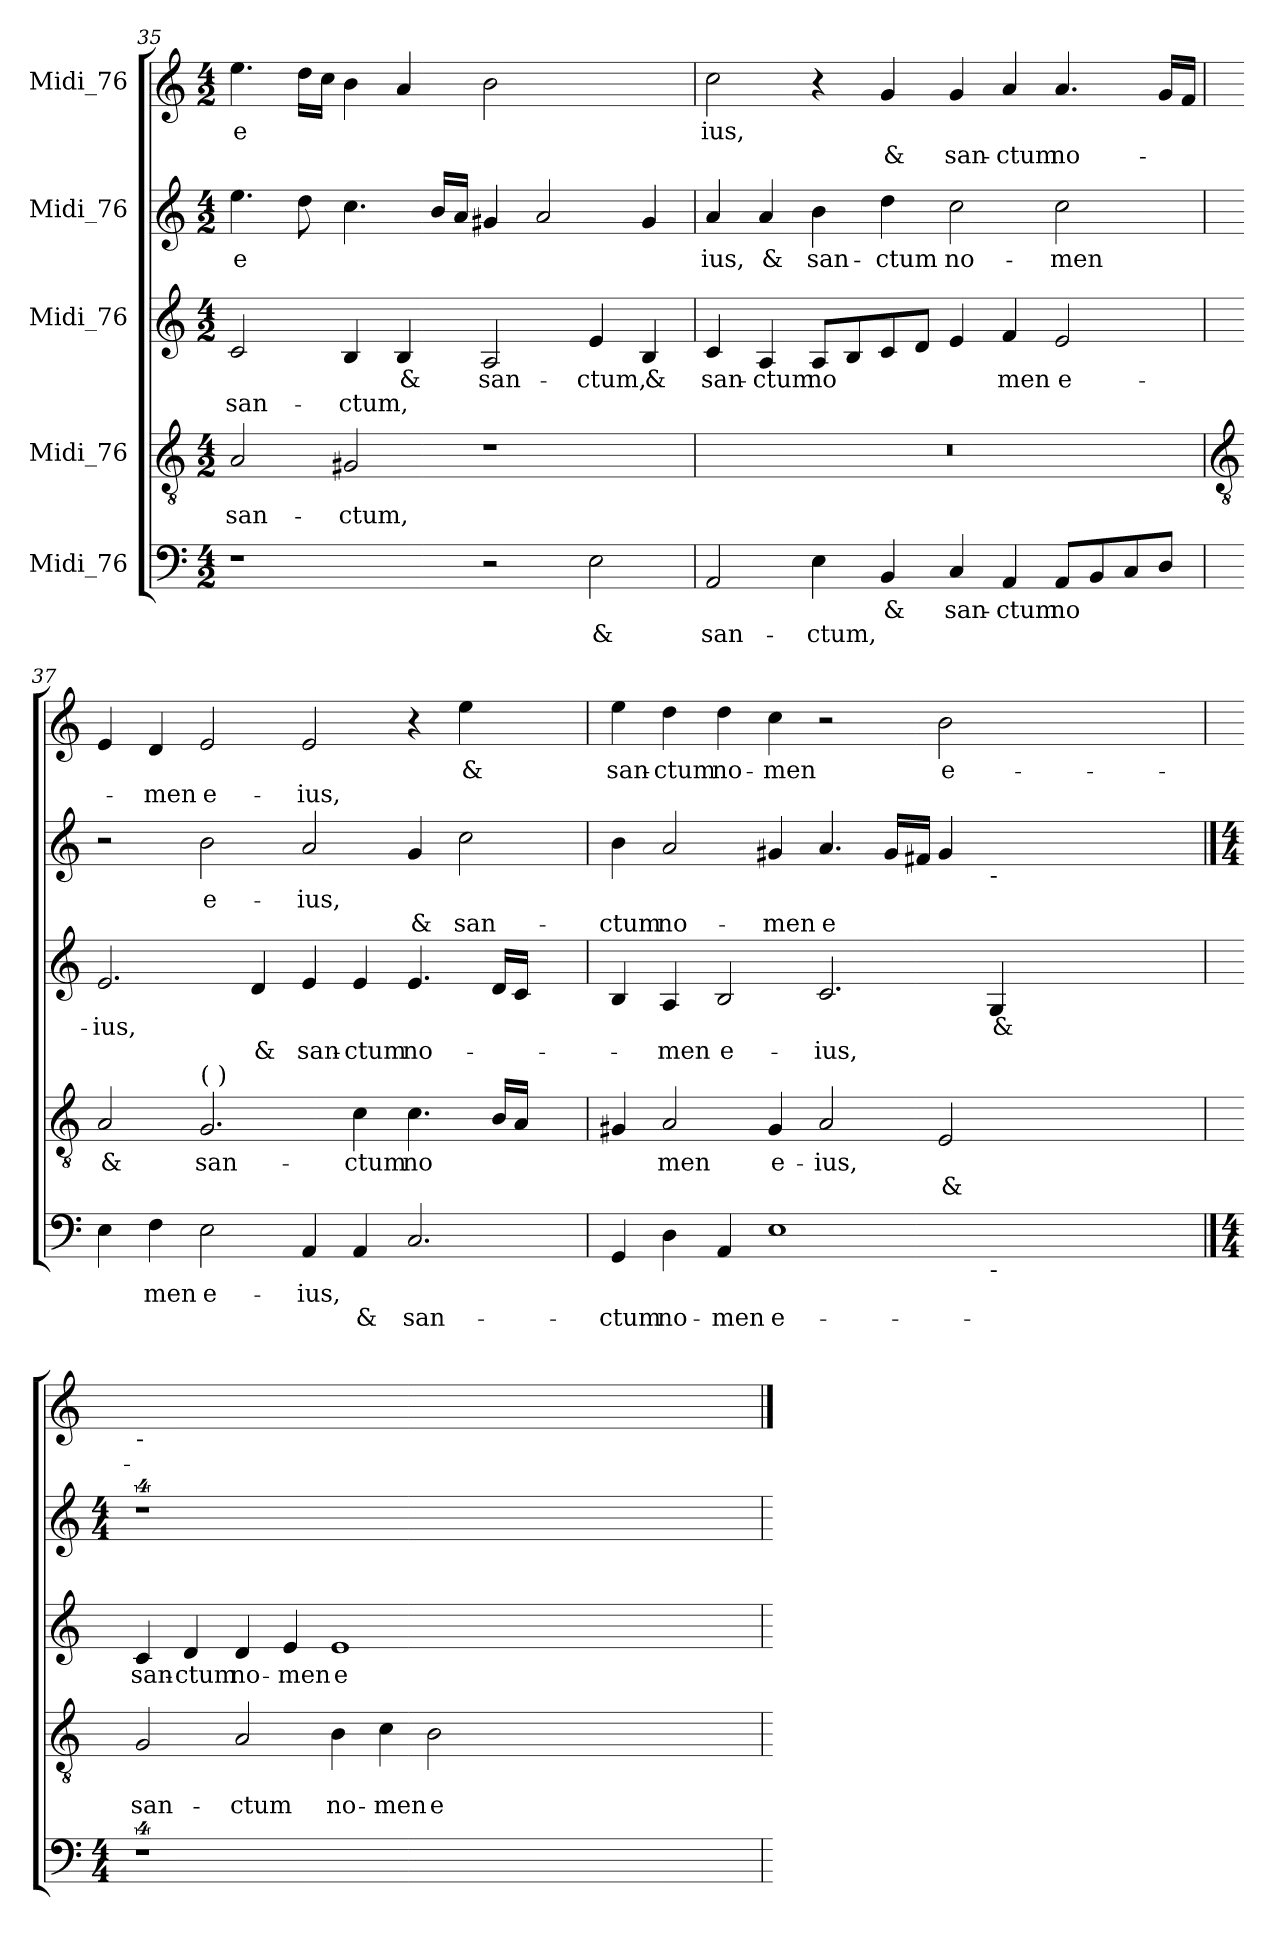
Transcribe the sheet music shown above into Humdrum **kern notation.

**kern	**text	**text	**kern	**text	**text	**kern	**text	**text	**kern	**text	**text	**kern	**text	**text
*part5	*part5	*part5	*part4	*part4	*part4	*part3	*part3	*part3	*part2	*part2	*part2	*part1	*part1	*part1
*staff5	*staff5	*staff5	*staff4	*staff4	*staff4	*staff3	*staff3	*staff3	*staff2	*staff2	*staff2	*staff1	*staff1	*staff1
*I"Midi_76	*	*	*I"Midi_76	*	*	*I"Midi_76	*	*	*I"Midi_76	*	*	*I"Midi_76	*	*
*clefF4	*	*	*clefGv2	*	*	*clefG2	*	*	*clefG2	*	*	*clefG2	*	*
*k[]	*	*	*k[]	*	*	*k[]	*	*	*k[]	*	*	*k[]	*	*
*C:	*	*	*C:	*	*	*C:	*	*	*C:	*	*	*C:	*	*
*M4/2	*	*	*M4/2	*	*	*M4/2	*	*	*M4/2	*	*	*M4/2	*	*
=35	=35	=35	=35	=35	=35	=35	=35	=35	=35	=35	=35	=35	=35	=35
!	!	!	!	!LO:LY:b	!	!	!	!LO:LY:b	!	!LO:LY:b	!	!	!LO:LY:b	!
1r	.	.	2A	san-	.	2c	.	san-	4.ee	e	.	4.ee	e	.
.	.	.	.	.	.	.	.	.	8dd	.	.	16ddLL	.	.
.	.	.	.	.	.	.	.	.	.	.	.	16ccJJ	.	.
!	!	!	!	!LO:LY:b	!	!	!	!LO:LY:b	!	!	!	!	!	!
.	.	.	2G#X	-ctum,	.	4B	.	-ctum,	4.cc	.	.	4b	.	.
!	!	!	!	!	!	!	!LO:LY:b	!	!	!	!	!	!	!
.	.	.	.	.	.	4B	&	.	.	.	.	4a	.	.
.	.	.	.	.	.	.	.	.	16bLL	.	.	.	.	.
.	.	.	.	.	.	.	.	.	16aJJ	.	.	.	.	.
!	!	!	!	!	!	!	!LO:LY:b	!	!	!	!	!	!	!
2r	.	.	1r	.	.	2A	san-	.	4g#X	.	.	2b	.	.
.	.	.	.	.	.	.	.	.	2a	.	.	.	.	.
!	!	!LO:LY:b	!	!	!	!	!LO:LY:b	!	!	!	!	!	!	!
2E	.	&	.	.	.	4e	-ctum,	.	.	.	.	2ryy	.	.
!	!	!	!	!	!	!	!LO:LY:b	!	!	!	!	!	!	!
.	.	.	.	.	.	4B	&	.	4g#	.	.	.	.	.
!!LO:LB:g=z
=36	=36	=36	=36	=36	=36	=36	=36	=36	=36	=36	=36	=36	=36	=36
!	!	!LO:LY:b	!	!	!	!	!LO:LY:b	!	!	!LO:LY:b	!	!	!LO:LY:b	!
2AA	.	san-	0r	.	.	4c	san-	.	4a	ius,	.	2cc	ius,	.
!	!	!	!	!	!	!	!LO:LY:b	!	!	!LO:LY:b	!	!	!	!
.	.	.	.	.	.	4A	-ctum	.	4a	&	.	.	.	.
!	!	!LO:LY:b	!	!	!	!	!LO:LY:b	!	!	!LO:LY:b	!	!	!	!
4E	.	-ctum,	.	.	.	8AL	no	.	4b	san-	.	4r	.	.
.	.	.	.	.	.	8B	.	.	.	.	.	.	.	.
!	!LO:LY:b	!	!	!	!	!	!	!	!	!LO:LY:b	!	!	!	!LO:LY:b
4BB	&	.	.	.	.	8c	.	.	4dd	-ctum	.	4g	.	&
.	.	.	.	.	.	8dJ	.	.	.	.	.	.	.	.
!	!LO:LY:b	!	!	!	!	!	!	!	!	!LO:LY:b	!	!	!	!LO:LY:b
4C	san-	.	.	.	.	4e	.	.	2cc	no-	.	4g	.	san-
!	!LO:LY:b	!	!	!	!	!	!LO:LY:b	!	!	!	!	!	!	!LO:LY:b
4AA	-ctum	.	.	.	.	4f	men	.	.	.	.	4a	.	-ctum
!	!LO:LY:b	!	!	!	!	!	!LO:LY:b	!	!	!LO:LY:b	!	!	!	!LO:LY:b
8AAL	no	.	.	.	.	2e	e-	.	2cc	-men	.	4.a	.	no-
8BB	.	.	.	.	.	.	.	.	.	.	.	.	.	.
8C	.	.	.	.	.	.	.	.	.	.	.	.	.	.
8DJ	.	.	.	.	.	.	.	.	.	.	.	16gLL	.	.
.	.	.	.	.	.	.	.	.	.	.	.	16fJJ	.	.
!!LO:LB:g=z
=37	=37	=37	=37	=37	=37	=37	=37	=37	=37	=37	=37	=37	=37	=37
*	*	*	*clefGv2	*	*	*	*	*	*	*	*	*	*	*
!	!	!	!	!LO:LY:b	!	!	!LO:LY:b	!	!	!	!	!	!	!
4E	.	.	2A	&	.	2.e	-ius,	.	2r	.	.	4e	.	.
!	!LO:LY:b	!	!	!	!	!	!	!	!	!	!	!	!	!LO:LY:b
4F	men	.	.	.	.	.	.	.	.	.	.	4d	.	-men
!	!	!	!LO:TX:a:t=(  )	!	!	!	!	!	!	!	!	!	!	!
!	!LO:LY:b	!	!	!LO:LY:b	!	!	!	!	!	!LO:LY:b	!	!	!	!LO:LY:b
2E	e-	.	2.G	san-	.	.	.	.	2b	e-	.	2e	.	e-
!	!	!	!	!	!	!	!	!LO:LY:b	!	!	!	!	!	!
.	.	.	.	.	.	4d	.	&	.	.	.	.	.	.
!	!LO:LY:b	!	!	!	!	!	!	!LO:LY:b	!	!LO:LY:b	!	!	!	!LO:LY:b
4AA	-ius,	.	.	.	.	4e	.	san-	2a	-ius,	.	2e	.	-ius,
!	!	!LO:LY:b	!	!LO:LY:b	!	!	!	!LO:LY:b	!	!	!	!	!	!
4AA	.	&	4c	-ctum	.	4e	.	-ctum	.	.	.	.	.	.
!	!	!LO:LY:b	!	!LO:LY:b	!	!	!	!LO:LY:b	!	!	!LO:LY:b	!	!	!
2.C	.	san-	4.c	no	.	4.e	.	no-	4g	.	&	4r	.	.
!	!	!	!	!	!	!	!	!	!	!	!LO:LY:b	!	!LO:LY:b	!
.	.	.	.	.	.	.	.	.	2cc	.	san-	4ee	&	.
.	.	.	16BLL	.	.	16dLL	.	.	.	.	.	.	.	.
.	.	.	16AJJ	.	.	16cJJ	.	.	.	.	.	.	.	.
.	.	.	4ryy	.	.	4ryy	.	.	.	.	.	4ryy	.	.
=37A	=37A	=37A	=37A	=37A	=37A	=37A	=37A	=37A	=37A	=37A	=37A	=37A	=37A	=37A
!	!	!LO:LY:b	!	!	!	!	!	!	!	!	!LO:LY:b	!	!LO:LY:b	!
4GG	.	-ctum	4G#X	.	.	4B	.	.	4b	.	-ctum	4ee	san-	.
!	!	!LO:LY:b	!	!LO:LY:b	!	!	!	!LO:LY:b	!	!	!LO:LY:b	!	!LO:LY:b	!
4D	.	no-	2A	men	.	4A	.	-men	2a	.	no-	4dd	-ctum	.
!	!	!LO:LY:b	!	!	!	!	!	!LO:LY:b	!	!	!	!	!LO:LY:b	!
4AA	.	-men	.	.	.	2B	.	e-	.	.	.	4dd	no-	.
!	!	!LO:LY:b	!	!LO:LY:b	!	!	!	!	!	!	!LO:LY:b	!	!LO:LY:b	!
1E	.	e-	4G#	e-	.	.	.	.	4g#X	.	-men	4cc	-men	.
!	!	!	!	!LO:LY:b	!	!	!	!LO:LY:b	!	!	!LO:LY:b	!	!	!
.	.	.	2A	-ius,	.	2.c	.	-ius,	4.a	.	e	2r	.	.
.	.	.	.	.	.	.	.	.	16g#LL	.	.	.	.	.
.	.	.	.	.	.	.	.	.	16f#JJ	.	.	.	.	.
!	!	!	!	!	!LO:LY:b	!	!	!	!	!	!	!	!LO:LY:b	!
.	.	.	2E	.	&	.	.	.	4g#	.	.	2b	e-	.
!	!	!	!	!	!	!	!	!	!LO:TX:b:t=-	!	!	!	!	!
!LO:TX:b:t=-	!	!	!	!	!	!	!	!	!	!	!	!	!	!
!	!	!LO:LY:b	!	!	!	!	!LO:LY:b	!	!	!	!LO:LY:b	!	!	!
0AA;<yy	.	-ius.	.	.	.	4G	&	.	0a;<yy	.	ius.	.	.	.
.	.	.	1..ryy	.	.	1..ryy	.	.	.	.	.	1..ryy	.	.
!!LO:LB:g=z
==38A	=38A	=38A	=38A	=38A	=38A	=38A	=38A	=38A	==38A	=38A	=38A	=38A	=38A	=38A
*M4/4	*	*	*	*	*	*	*	*	*M4/4	*	*	*	*	*
!	!	!	!	!	!	!	!	!	!	!	!	!LO:TX:b:t=-	!	!
!	!	!	!	!	!LO:LY:b	!	!LO:LY:b	!	!	!	!	!	!LO:LY:b	!
4%19r	.	.	2G	.	san-	4c	san-	.	4%19r	.	.	0cc#X;<yy	-ius.	.
!	!	!	!	!	!	!	!LO:LY:b	!	!	!	!	!	!	!
.	.	.	.	.	.	4d	-ctum	.	.	.	.	.	.	.
!	!	!	!	!	!LO:LY:b	!	!LO:LY:b	!	!	!	!	!	!	!
.	.	.	2A	.	-ctum	4d	no-	.	.	.	.	.	.	.
!	!	!	!	!	!	!	!LO:LY:b	!	!	!	!	!	!	!
.	.	.	.	.	.	4e	-men	.	.	.	.	.	.	.
!	!	!	!	!	!LO:LY:b	!	!LO:LY:b	!	!	!	!	!	!	!
.	.	.	4B	.	no-	1e	e-	.	.	.	.	.	.	.
!	!	!	!	!	!LO:LY:b	!	!	!	!	!	!	!	!	!
.	.	.	4c	.	-men	.	.	.	.	.	.	.	.	.
!	!	!	!	!	!LO:LY:b	!	!	!	!	!	!	!	!	!
.	.	.	2B	.	e-	.	.	.	.	.	.	.	.	.
.	.	.	0ryy	.	.	0ryy	.	.	.	.	.	0ryy	.	.
.	.	.	2.ryy	.	.	2.ryy	.	.	.	.	.	2.ryy	.	.
=	==	==	=	==	==	=	==	==	=	==	==	==	==	==
*-	*-	*-	*-	*-	*-	*-	*-	*-	*-	*-	*-	*-	*-	*-
